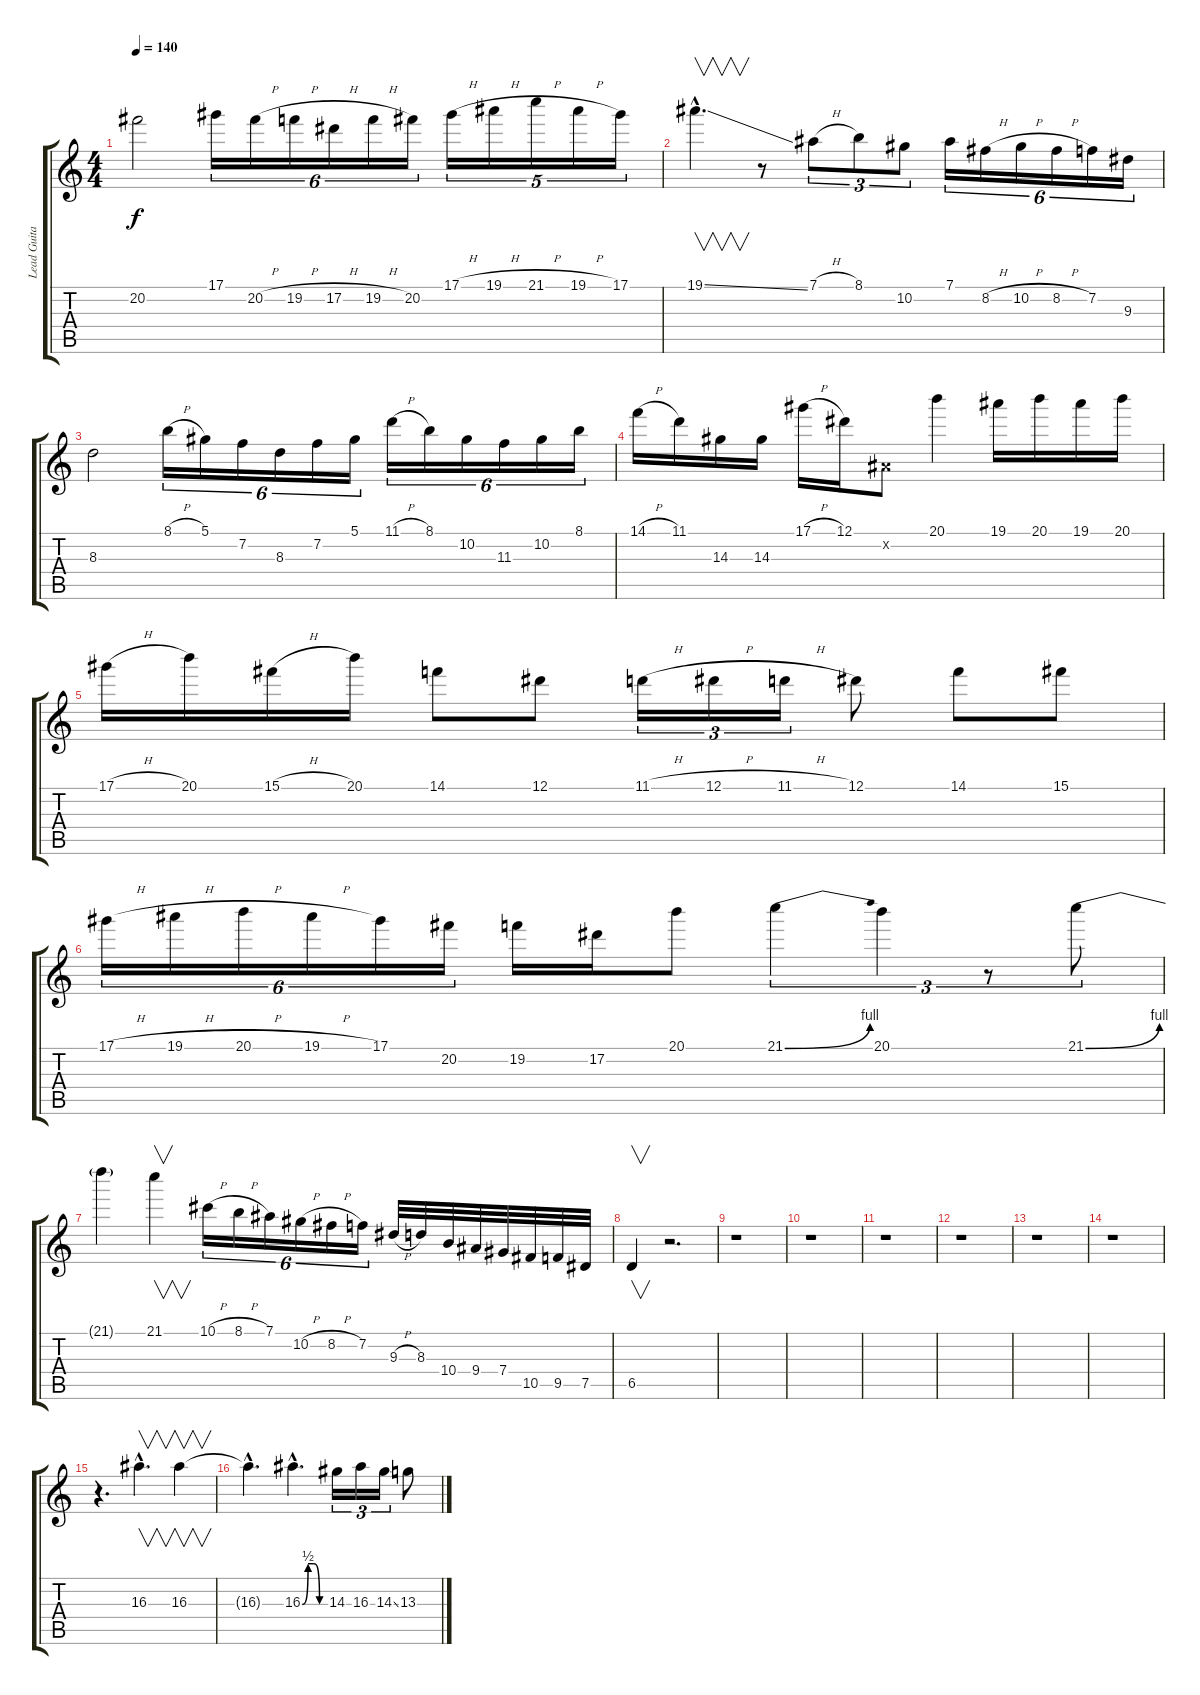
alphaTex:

\track ("Lead Guitar" "Lead Guita") {instrument overdrivenguitar}
\staff {score tabs}
\tuning (Eb4 Bb3 Gb3 Db3 Ab2 Eb2) {hide}
\ts (4 4)
\tempo 140
\clef g2
\ks c
20.2{t}.2{dy f} 17.1.16{tu (6 4)} 20.2{h}.16{tu (6 4)} 19.2{h}.16{tu (6 4)} 17.2{h}.16{tu (6 4)} 19.2{h}.16{tu (6 4)} 20.2.16{tu (6 4)} 17.1{h}.16{tu (5 4)} 19.1{h}.16{tu (5 4)} 21.1{h}.16{tu (5 4)} 19.1{h}.16{tu (5 4)} 17.1.16{tu (5 4)} |
19.1{ss hac}.4{v d} r.8 7.1{h}.8{tu (3 2)} 8.1.8{tu (3 2)} 10.2.8{tu (3 2)} 7.1.16{tu (6 4)} 8.2{h}.16{tu (6 4)} 10.2{h}.16{tu (6 4)} 8.2{h}.16{tu (6 4)} 7.2.16{tu (6 4)} 9.3.16{tu (6 4)} |
8.3.2 8.1{h}.16{tu (6 4)} 5.1.16{tu (6 4)} 7.2.16{tu (6 4)} 8.3.16{tu (6 4)} 7.2.16{tu (6 4)} 5.1.16{tu (6 4)} 11.1{h}.16{tu (6 4)} 8.1.16{tu (6 4)} 10.2.16{tu (6 4)} 11.3.16{tu (6 4)} 10.2.16{tu (6 4)} 8.1.16{tu (6 4)} |
14.1{h}.16 11.1.16 14.3.16 14.3.16 17.1{h}.16 12.1.16 0.2{x}.8 20.1.4 19.1.16 20.1.16 19.1.16 20.1.16 |
17.1{h}.16 20.1.16 15.1{h}.16 20.1.16 14.1.8 12.1.8 11.1{h}.16{tu (3 2)} 12.1{h}.16{tu (3 2)} 11.1{h}.16{tu (3 2)} 12.1.8 14.1.8 15.1.8 |
17.1{h}.16{tu (6 4)} 19.1{h}.16{tu (6 4)} 20.1{h}.16{tu (6 4)} 19.1{h}.16{tu (6 4)} 17.1.16{tu (6 4)} 20.2.16{tu (6 4)} 19.2.16 17.2.16 20.1.8 21.1{be (bend 0 0 60 4)}.4{tu (3 2)} 20.1.4{tu (3 2)} r.8{tu (3 2)} 21.1{be (bend 0 0 60 4)}.8{tu (3 2)} |
21.1{t}.4 21.1.4{v} 10.1{h}.16{tu (6 4)} 8.1{h}.16{tu (6 4)} 7.1.16{tu (6 4)} 10.2{h}.16{tu (6 4)} 8.2{h}.16{tu (6 4)} 7.2.16{tu (6 4)} 9.3{h}.32 8.3.32 10.4.32 9.4.32 7.4.32 10.5.32 9.5.32 7.5.32 |
6.5.4{v} r.2{d} |
r.1 |
r.1 |
r.1 |
r.1 |
r.1 |
r.1 |
r.4{d} 16.3{hac}.4{v d} 16.3.4{v} |
16.3{hac t}.4{d} 16.3{be (custom 0 0 15 2 30 2 45 0 60 0) hac}.4{d} 14.3.16{tu (3 2)} 16.3.16{tu (3 2)} 14.3{ss}.16{tu (3 2)} 13.3.8
